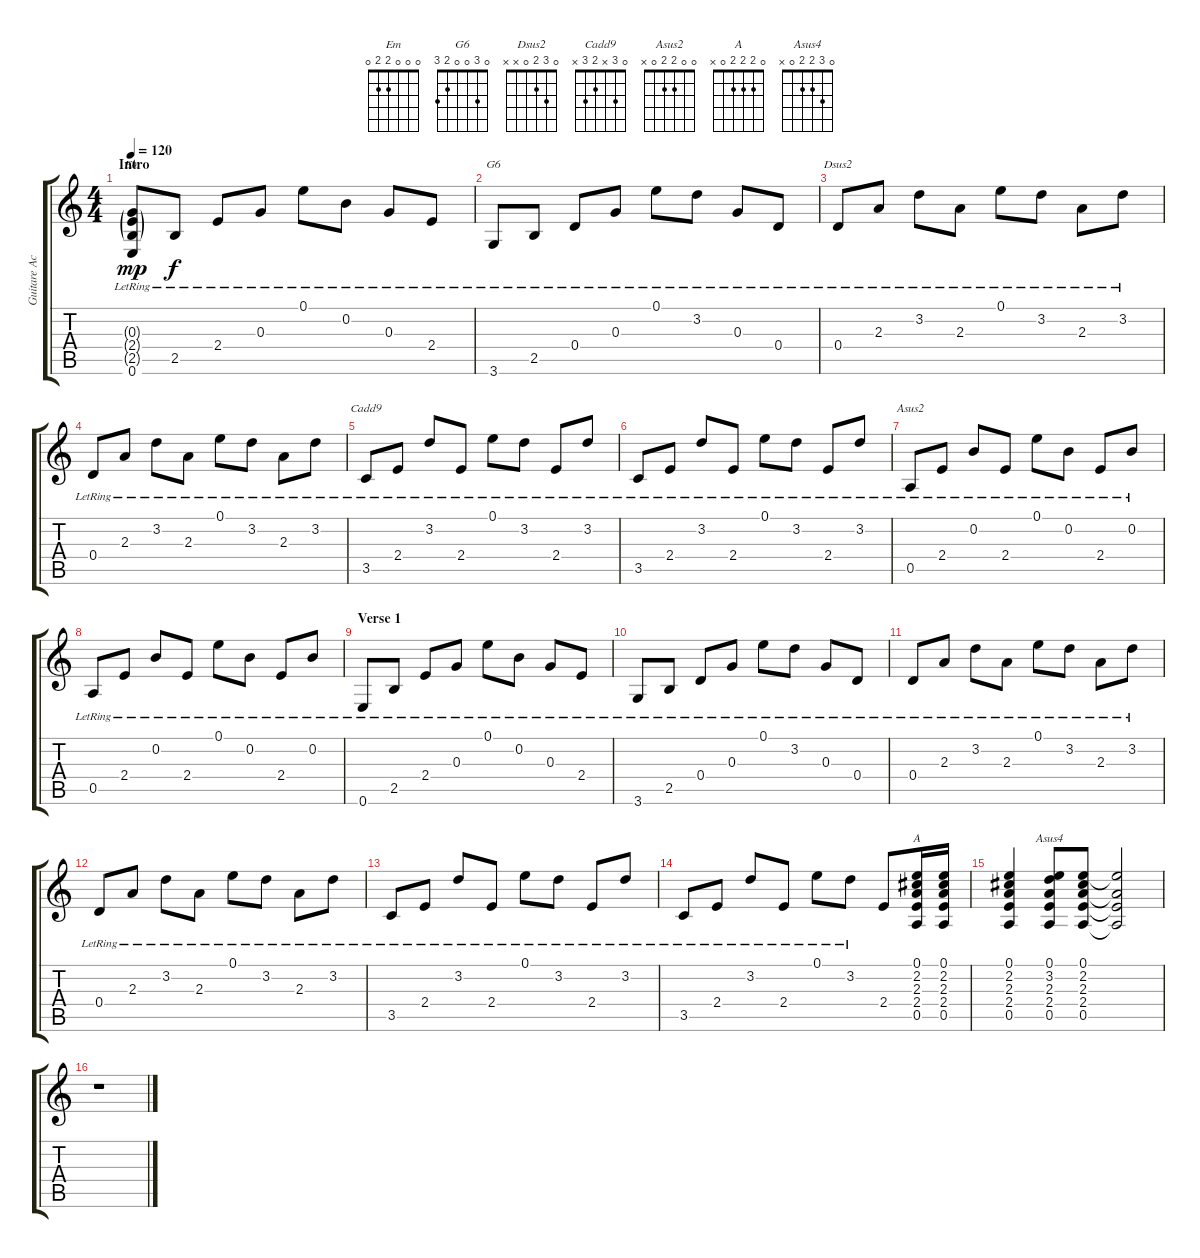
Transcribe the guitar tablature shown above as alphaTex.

\track ("Guitare Acoustique" "Guitare Ac") {instrument acousticguitarsteel}
\staff {score tabs}
\tuning (E4 B3 G3 D3 A2 E2) {hide}
\chord ("Em" 0 0 0 2 2 0)
\chord ("G6" 0 3 0 0 2 3)
\chord ("Dsus2" 0 3 2 0 x x)
\chord ("Cadd9" 0 3 x 2 3 x)
\chord ("Asus2" 0 0 2 2 0 x)
\chord ("A" 0 2 2 2 0 x)
\chord ("Asus4" 0 3 2 2 0 x)
\ts (4 4)
\section ("" "Intro")
\tempo 120
\clef g2
\ks c
(0.3{g} 2.4{g} 2.5{g} 0.6{lr}).8{ch "Em" dy mp instrument acousticguitarsteel} 2.5{lr}.8{dy f} 2.4{lr}.8 0.3{lr}.8 0.1{lr}.8 0.2{lr}.8 0.3{lr}.8 2.4{lr}.8 |
3.6{lr}.8{ch "G6"} 2.5{lr}.8 0.4{lr}.8 0.3{lr}.8 0.1{lr}.8 3.2{lr}.8 0.3{lr}.8 0.4{lr}.8 |
0.4{lr}.8{ch "Dsus2"} 2.3{lr}.8 3.2{lr}.8 2.3{lr}.8 0.1{lr}.8 3.2{lr}.8 2.3{lr}.8 3.2{lr}.8 |
0.4{lr}.8 2.3{lr}.8 3.2{lr}.8 2.3{lr}.8 0.1{lr}.8 3.2{lr}.8 2.3{lr}.8 3.2{lr}.8 |
3.5{lr}.8{ch "Cadd9"} 2.4{lr}.8 3.2{lr}.8 2.4{lr}.8 0.1{lr}.8 3.2{lr}.8 2.4{lr}.8 3.2{lr}.8 |
3.5{lr}.8 2.4{lr}.8 3.2{lr}.8 2.4{lr}.8 0.1{lr}.8 3.2{lr}.8 2.4{lr}.8 3.2{lr}.8 |
0.5{lr}.8{ch "Asus2"} 2.4{lr}.8 0.2{lr}.8 2.4{lr}.8 0.1{lr}.8 0.2{lr}.8 2.4{lr}.8 0.2{lr}.8 |
0.5{lr}.8 2.4{lr}.8 0.2{lr}.8 2.4{lr}.8 0.1{lr}.8 0.2{lr}.8 2.4{lr}.8 0.2{lr}.8 |
\section ("" "Verse 1")
0.6{lr}.8 2.5{lr}.8 2.4{lr}.8 0.3{lr}.8 0.1{lr}.8 0.2{lr}.8 0.3{lr}.8 2.4{lr}.8 |
3.6{lr}.8 2.5{lr}.8 0.4{lr}.8 0.3{lr}.8 0.1{lr}.8 3.2{lr}.8 0.3{lr}.8 0.4{lr}.8 |
0.4{lr}.8 2.3{lr}.8 3.2{lr}.8 2.3{lr}.8 0.1{lr}.8 3.2{lr}.8 2.3{lr}.8 3.2{lr}.8 |
0.4{lr}.8 2.3{lr}.8 3.2{lr}.8 2.3{lr}.8 0.1{lr}.8 3.2{lr}.8 2.3{lr}.8 3.2{lr}.8 |
3.5{lr}.8 2.4{lr}.8 3.2{lr}.8 2.4{lr}.8 0.1{lr}.8 3.2{lr}.8 2.4{lr}.8 3.2{lr}.8 |
3.5{lr}.8 2.4{lr}.8 3.2{lr}.8 2.4{lr}.8 0.1{lr}.8 3.2{lr}.8 2.4.8 (0.1 2.2 2.3 2.4 0.5).16{ch "A"} (0.1 2.2 2.3 2.4 0.5).16 |
(0.1 2.2 2.3 2.4 0.5).4 (0.1 3.2 2.3 2.4 0.5).8{ch "Asus4"} (0.1 2.2 2.3 2.4 0.5).8 (0.1{t} 2.3{t} 2.4{t} 0.5{t}).2 |
r.1
